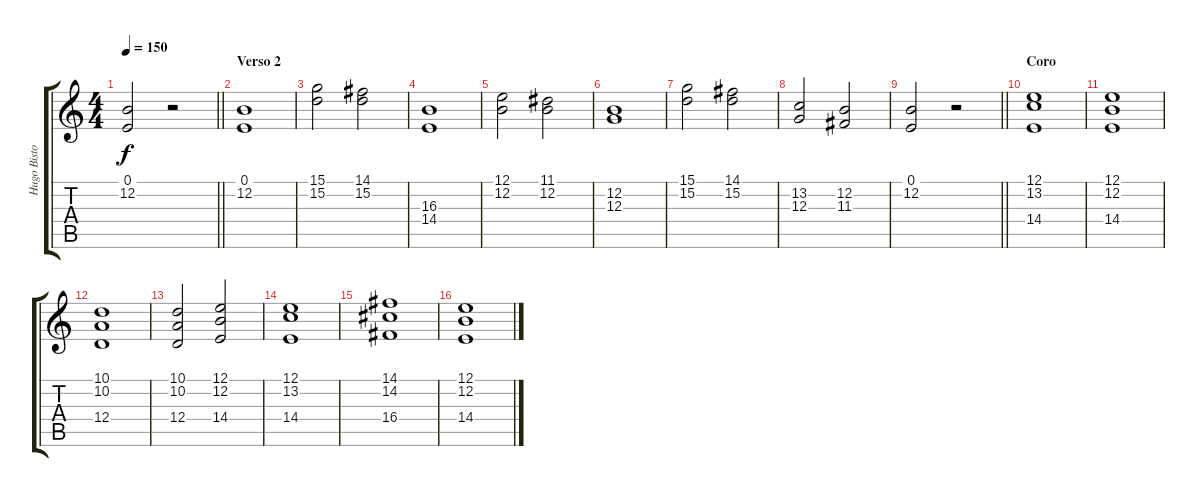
\track ("Hugo Bistolfi" "Hugo Bisto") {instrument synthstrings1}
\staff {score tabs}
\tuning (E4 B3 G3 D3 A2 E2) {hide}
\ts (4 4)
\tempo 150
\clef g2
\barLineRight lightlight
\ks c
(0.1 12.2).2{dy f} r.2 |
\section ("" "Verso 2")
(0.1 12.2).1 |
(15.1 15.2).2 (14.1 15.2).2 |
(16.3 14.4).1 |
(12.1 12.2).2 (11.1 12.2).2 |
(12.2 12.3).1 |
(15.1 15.2).2 (14.1 15.2).2 |
(13.2 12.3).2 (12.2 11.3).2 |
\barLineRight lightlight
(0.1 12.2).2 r.2 |
\section ("" "Coro")
(12.1 13.2 14.4).1 |
(12.1 12.2 14.4).1 |
(10.1 10.2 12.4).1 |
(10.1 10.2 12.4).2 (12.1 12.2 14.4).2 |
(12.1 13.2 14.4).1 |
(14.1 14.2 16.4).1 |
(12.1 12.2 14.4).1
